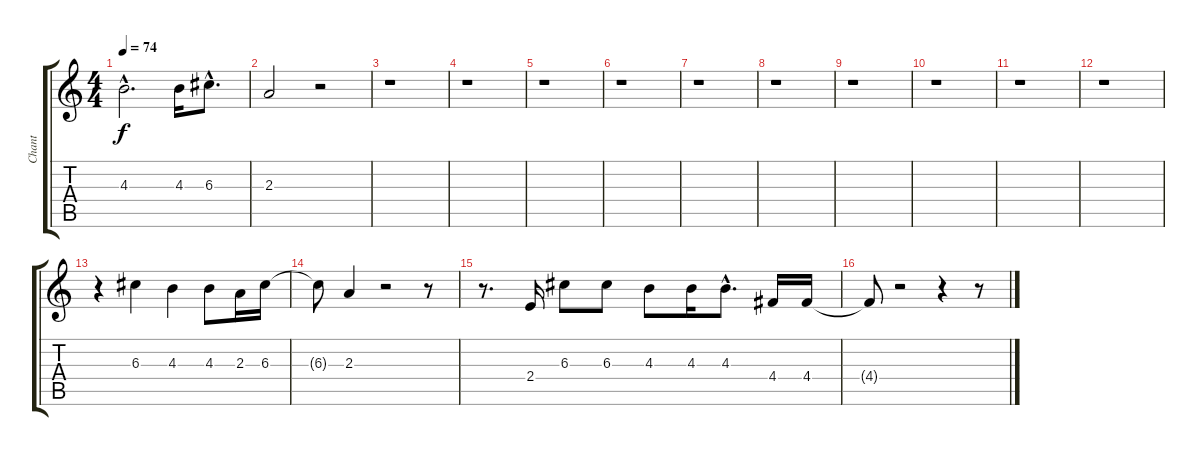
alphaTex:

\track ("Chant" "Chant") {instrument electricguitarjazz}
\staff {score tabs}
\tuning (E4 B3 G3 D3 A2 E2) {hide}
\ts (4 4)
\tempo 74
\clef g2
\ks c
4.3{hac t}.2{d dy f} 4.3.16 6.3{hac}.8{d} |
2.3.2 r.2 |
r.1 |
r.1 |
r.1 |
r.1 |
r.1 |
r.1 |
r.1 |
r.1 |
r.1 |
r.1 |
r.4 6.3.4 4.3.4 4.3.8 2.3.16 6.3.16 |
6.3{t}.8 2.3.4 r.2 r.8 |
r.8{d} 2.4.16 6.3.8 6.3.8 4.3.8 4.3.16 4.3{hac}.8{d} 4.4.16 4.4.16 |
4.4{t}.8 r.2 r.4 r.8
